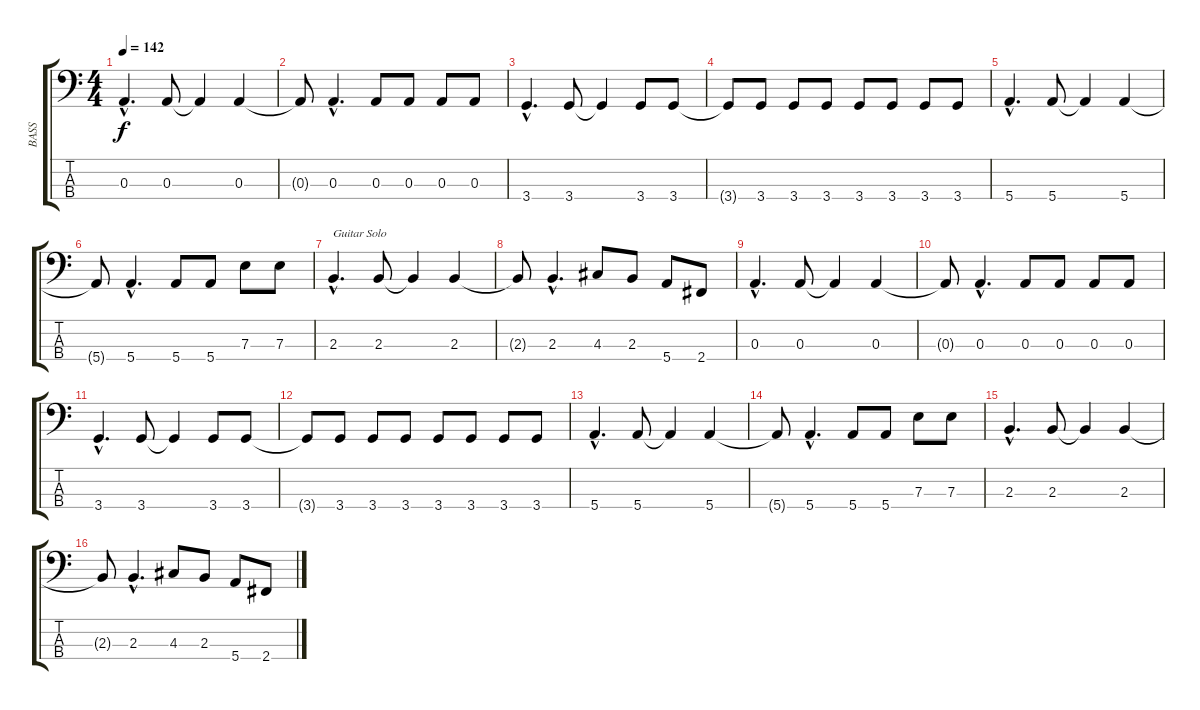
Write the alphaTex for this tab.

\track ("BASS" "BASS") {instrument electricbassfinger}
\staff {score tabs}
\tuning (G2 D2 A1 E1) {hide}
\ts (4 4)
\tempo 142
\clef f4
\ks c
0.3{hac}.4{d dy f} 0.3.8 0.3{t}.4 0.3.4 |
0.3{t}.8 0.3{hac}.4{d} 0.3.8 0.3.8 0.3.8 0.3.8 |
3.4{hac}.4{d} 3.4.8 3.4{t}.4 3.4.8 3.4.8 |
3.4{t}.8 3.4.8 3.4.8 3.4.8 3.4.8 3.4.8 3.4.8 3.4.8 |
5.4{hac}.4{d} 5.4.8 5.4{t}.4 5.4.4 |
5.4{t}.8 5.4{hac}.4{d} 5.4.8 5.4.8 7.3.8 7.3.8 |
2.3{hac}.4{d txt "Guitar Solo"} 2.3.8 2.3{t}.4 2.3.4 |
2.3{t}.8 2.3{hac}.4{d} 4.3.8 2.3.8 5.4.8 2.4.8 |
0.3{hac}.4{d} 0.3.8 0.3{t}.4 0.3.4 |
0.3{t}.8 0.3{hac}.4{d} 0.3.8 0.3.8 0.3.8 0.3.8 |
3.4{hac}.4{d} 3.4.8 3.4{t}.4 3.4.8 3.4.8 |
3.4{t}.8 3.4.8 3.4.8 3.4.8 3.4.8 3.4.8 3.4.8 3.4.8 |
5.4{hac}.4{d} 5.4.8 5.4{t}.4 5.4.4 |
5.4{t}.8 5.4{hac}.4{d} 5.4.8 5.4.8 7.3.8 7.3.8 |
2.3{hac}.4{d} 2.3.8 2.3{t}.4 2.3.4 |
2.3{t}.8 2.3{hac}.4{d} 4.3.8 2.3.8 5.4.8 2.4.8
